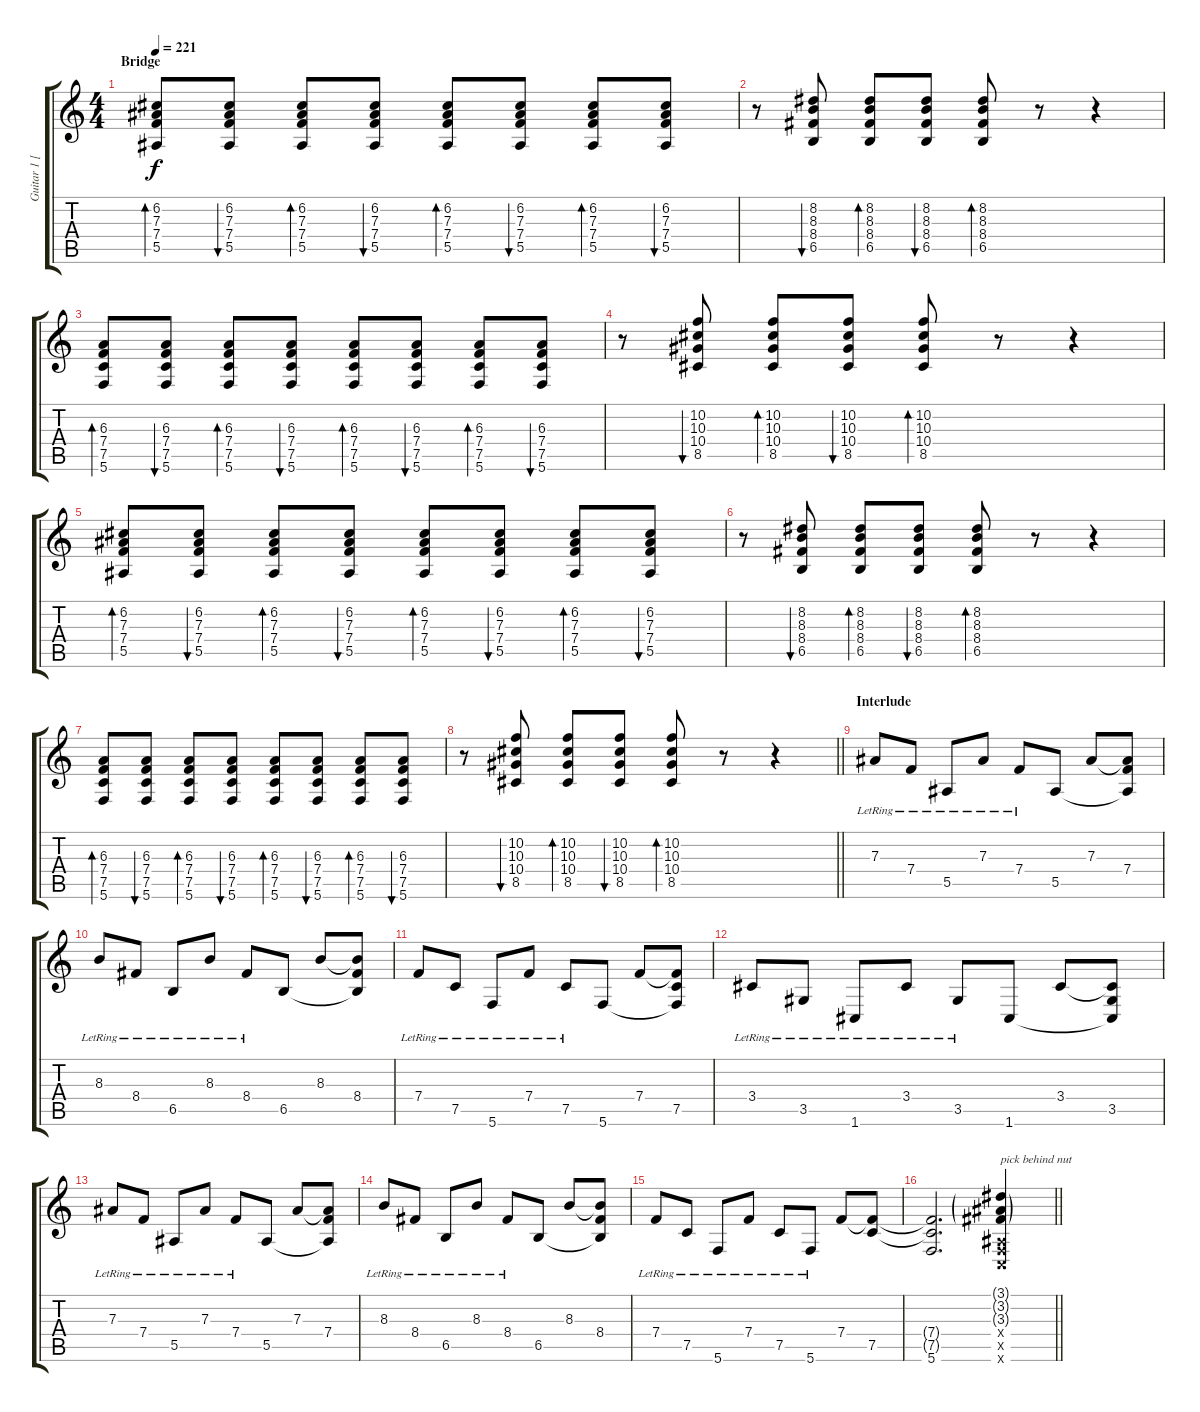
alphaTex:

\track ("Guitar 1 [Josh Homme]" "Guitar 1 [") {instrument distortionguitar}
\staff {score tabs}
\tuning (C4 G3 Eb3 Bb2 F2 C2) {hide}
\ts (4 4)
\section ("" "Bridge")
\tempo 221
\clef g2
\ks c
(6.2 7.3 7.4 5.5).8{bd 60 dy f instrument acousticguitarsteel} (6.2 7.3 7.4 5.5).8{bu 60} (6.2 7.3 7.4 5.5).8{bd 60} (6.2 7.3 7.4 5.5).8{bu 60} (6.2 7.3 7.4 5.5).8{bd 60} (6.2 7.3 7.4 5.5).8{bu 60} (6.2 7.3 7.4 5.5).8{bd 60} (6.2 7.3 7.4 5.5).8{bu 60} |
r.8 (8.2 8.3 8.4 6.5).8{bu 60} (8.2 8.3 8.4 6.5).8{bd 60} (8.2 8.3 8.4 6.5).8{bu 60} (8.2 8.3 8.4 6.5).8{bd 60} r.8 r.4 |
(6.3 7.4 7.5 5.6).8{bd 60} (6.3 7.4 7.5 5.6).8{bu 60} (6.3 7.4 7.5 5.6).8{bd 60} (6.3 7.4 7.5 5.6).8{bu 60} (6.3 7.4 7.5 5.6).8{bd 60} (6.3 7.4 7.5 5.6).8{bu 60} (6.3 7.4 7.5 5.6).8{bd 60} (6.3 7.4 7.5 5.6).8{bu 60} |
r.8 (10.2 10.3 10.4 8.5).8{bu 60} (10.2 10.3 10.4 8.5).8{bd 60} (10.2 10.3 10.4 8.5).8{bu 60} (10.2 10.3 10.4 8.5).8{bd 60} r.8 r.4 |
(6.2 7.3 7.4 5.5).8{bd 60} (6.2 7.3 7.4 5.5).8{bu 60} (6.2 7.3 7.4 5.5).8{bd 60} (6.2 7.3 7.4 5.5).8{bu 60} (6.2 7.3 7.4 5.5).8{bd 60} (6.2 7.3 7.4 5.5).8{bu 60} (6.2 7.3 7.4 5.5).8{bd 60} (6.2 7.3 7.4 5.5).8{bu 60} |
r.8 (8.2 8.3 8.4 6.5).8{bu 60} (8.2 8.3 8.4 6.5).8{bd 60} (8.2 8.3 8.4 6.5).8{bu 60} (8.2 8.3 8.4 6.5).8{bd 60} r.8 r.4 |
(6.3 7.4 7.5 5.6).8{bd 60} (6.3 7.4 7.5 5.6).8{bu 60} (6.3 7.4 7.5 5.6).8{bd 60} (6.3 7.4 7.5 5.6).8{bu 60} (6.3 7.4 7.5 5.6).8{bd 60} (6.3 7.4 7.5 5.6).8{bu 60} (6.3 7.4 7.5 5.6).8{bd 60} (6.3 7.4 7.5 5.6).8{bu 60} |
\barLineRight lightlight
r.8 (10.2 10.3 10.4 8.5).8{bu 60} (10.2 10.3 10.4 8.5).8{bd 60} (10.2 10.3 10.4 8.5).8{bu 60} (10.2 10.3 10.4 8.5).8{bd 60} r.8 r.4 |
\section ("" "Interlude")
7.3{lr}.8{instrument acousticguitarnylon} 7.4{lr}.8 5.5{lr}.8 7.3{lr}.8 7.4{lr}.8 5.5.8 7.3.8 (7.3{t} 7.4 5.5{t}).8 |
8.3{lr}.8 8.4{lr}.8 6.5{lr}.8 8.3{lr}.8 8.4{lr}.8 6.5.8 8.3.8 (8.3{t} 8.4 6.5{t}).8 |
7.4{lr}.8 7.5{lr}.8 5.6{lr}.8 7.4{lr}.8 7.5{lr}.8 5.6.8 7.4.8 (7.4{t} 7.5 5.6{t}).8 |
3.4{lr}.8 3.5{lr}.8 1.6{lr}.8 3.4{lr}.8 3.5{lr}.8 1.6.8 3.4.8 (3.4{t} 3.5 1.6{t}).8 |
7.3{lr}.8 7.4{lr}.8 5.5{lr}.8 7.3{lr}.8 7.4{lr}.8 5.5.8 7.3.8 (7.3{t} 7.4 5.5{t}).8 |
8.3{lr}.8 8.4{lr}.8 6.5{lr}.8 8.3{lr}.8 8.4{lr}.8 6.5.8 8.3.8 (8.3{t} 8.4 6.5{t}).8 |
7.4{lr}.8 7.5{lr}.8 5.6{lr}.8 7.4{lr}.8 7.5{lr}.8 5.6{lr}.8 7.4.8 (7.4{t} 7.5).8 |
\barLineRight lightlight
(7.4{t} 7.5{t} 5.6).2{d} (3.1{g} 3.2{g} 3.3{g} 0.4{x} 0.5{x} 0.6{x}).4{txt "pick behind nut" instrument guitarharmonics}
